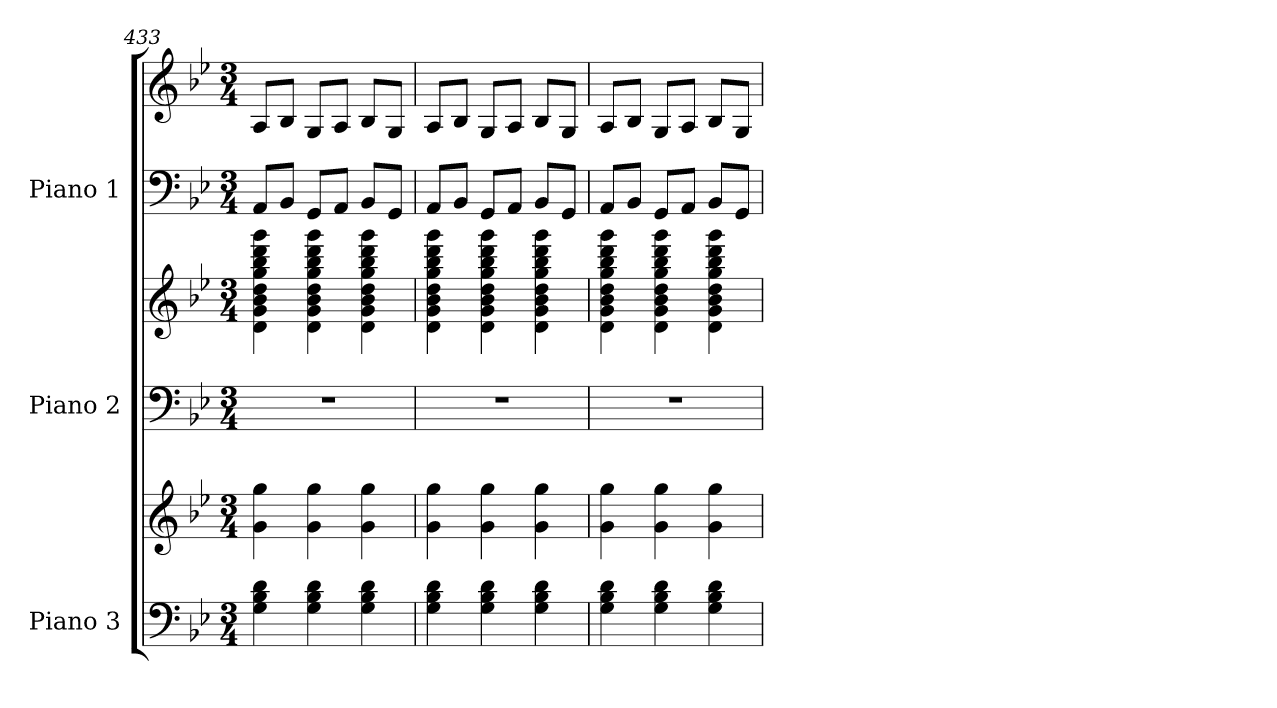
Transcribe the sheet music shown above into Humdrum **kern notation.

**kern	**kern	**kern	**kern	**kern	**kern
*part3	*part3	*part2	*part2	*part1	*part1
*staff6	*staff5	*staff4	*staff3	*staff2	*staff1
*I"Piano 3	*	*I"Piano 2	*	*I"Piano 1	*
*I'Pno. 3	*	*I'Pno. 2	*	*I'Pno. 1	*
!!LO:PB:g=z
*clefF4	*clefG2	*clefF4	*clefG2	*clefF4	*clefG2
*k[b-e-]	*k[b-e-]	*k[b-e-]	*k[b-e-]	*k[b-e-]	*k[b-e-]
*M3/4	*M3/4	*M3/4	*M3/4	*M3/4	*M3/4
=433	=433	=433	=433	=433	=433
4G\ 4B-\ 4d\	4g\ 4gg\	2.r	4d\ 4g\ 4b-\ 4dd\ 4gg\ 4bb-\ 4ddd\ 4ggg\	8AA/L	8A/L
.	.	.	.	8BB-/J	8B-/J
4G\ 4B-\ 4d\	4g\ 4gg\	.	4d\ 4g\ 4b-\ 4dd\ 4gg\ 4bb-\ 4ddd\ 4ggg\	8GG/L	8G/L
.	.	.	.	8AA/J	8A/J
4G\ 4B-\ 4d\	4g\ 4gg\	.	4d\ 4g\ 4b-\ 4dd\ 4gg\ 4bb-\ 4ddd\ 4ggg\	8BB-/L	8B-/L
.	.	.	.	8GG/J	8G/J
=434	=434	=434	=434	=434	=434
4G\ 4B-\ 4d\	4g\ 4gg\	2.r	4d\ 4g\ 4b-\ 4dd\ 4gg\ 4bb-\ 4ddd\ 4ggg\	8AA/L	8A/L
.	.	.	.	8BB-/J	8B-/J
4G\ 4B-\ 4d\	4g\ 4gg\	.	4d\ 4g\ 4b-\ 4dd\ 4gg\ 4bb-\ 4ddd\ 4ggg\	8GG/L	8G/L
.	.	.	.	8AA/J	8A/J
4G\ 4B-\ 4d\	4g\ 4gg\	.	4d\ 4g\ 4b-\ 4dd\ 4gg\ 4bb-\ 4ddd\ 4ggg\	8BB-/L	8B-/L
.	.	.	.	8GG/J	8G/J
=435	=435	=435	=435	=435	=435
4G\ 4B-\ 4d\	4g\ 4gg\	2.r	4d\ 4g\ 4b-\ 4dd\ 4gg\ 4bb-\ 4ddd\ 4ggg\	8AA/L	8A/L
.	.	.	.	8BB-/J	8B-/J
4G\ 4B-\ 4d\	4g\ 4gg\	.	4d\ 4g\ 4b-\ 4dd\ 4gg\ 4bb-\ 4ddd\ 4ggg\	8GG/L	8G/L
.	.	.	.	8AA/J	8A/J
4G\ 4B-\ 4d\	4g\ 4gg\	.	4d\ 4g\ 4b-\ 4dd\ 4gg\ 4bb-\ 4ddd\ 4ggg\	8BB-/L	8B-/L
.	.	.	.	8GG/J	8G/J
=	=	=	=	=	=
*-	*-	*-	*-	*-	*-
